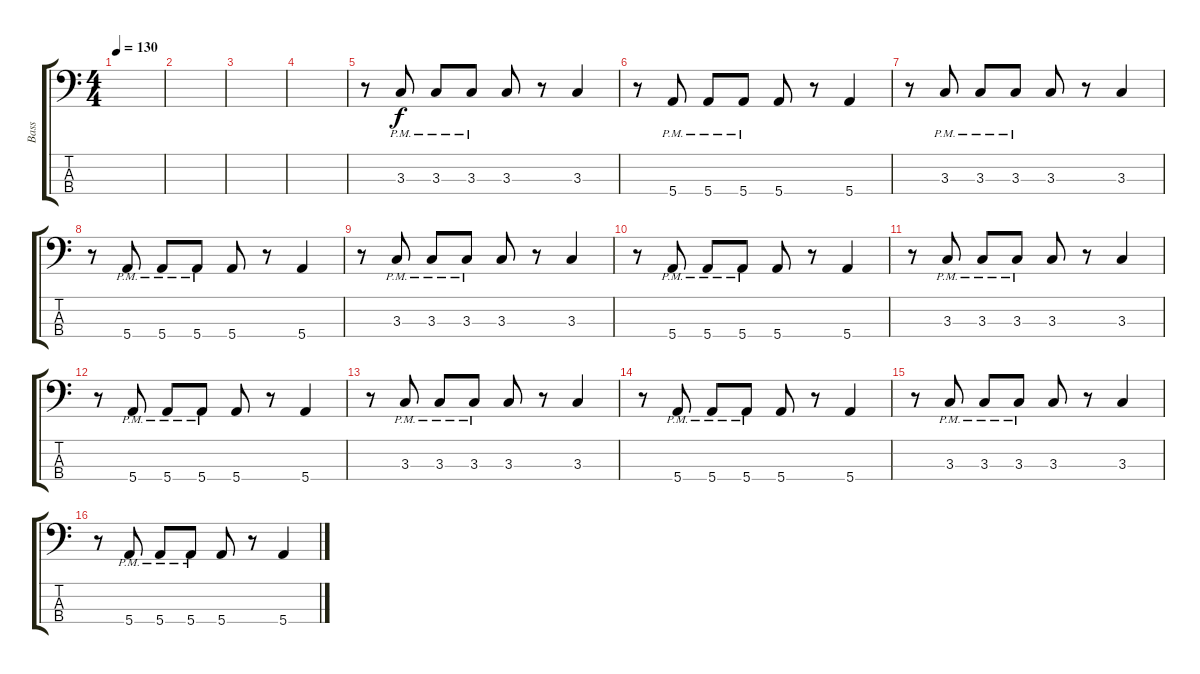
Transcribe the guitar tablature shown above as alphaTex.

\track ("Bass" "Bass") {instrument fretlessbass}
\staff {score tabs}
\tuning (G2 D2 A1 E1) {hide}
\ts (4 4)
\tempo 130
\clef f4
\ks c
|
|
|
|
r.8 3.3{pm}.8 3.3{pm}.8 3.3{pm}.8 3.3.8 r.8 3.3.4 |
r.8 5.4{pm}.8 5.4{pm}.8 5.4{pm}.8 5.4.8 r.8 5.4.4 |
r.8 3.3{pm}.8 3.3{pm}.8 3.3{pm}.8 3.3.8 r.8 3.3.4 |
r.8 5.4{pm}.8 5.4{pm}.8 5.4{pm}.8 5.4.8 r.8 5.4.4 |
r.8 3.3{pm}.8 3.3{pm}.8 3.3{pm}.8 3.3.8 r.8 3.3.4 |
r.8 5.4{pm}.8 5.4{pm}.8 5.4{pm}.8 5.4.8 r.8 5.4.4 |
r.8 3.3{pm}.8 3.3{pm}.8 3.3{pm}.8 3.3.8 r.8 3.3.4 |
r.8 5.4{pm}.8 5.4{pm}.8 5.4{pm}.8 5.4.8 r.8 5.4.4 |
r.8 3.3{pm}.8 3.3{pm}.8 3.3{pm}.8 3.3.8 r.8 3.3.4 |
r.8 5.4{pm}.8 5.4{pm}.8 5.4{pm}.8 5.4.8 r.8 5.4.4 |
r.8 3.3{pm}.8 3.3{pm}.8 3.3{pm}.8 3.3.8 r.8 3.3.4 |
r.8 5.4{pm}.8 5.4{pm}.8 5.4{pm}.8 5.4.8 r.8 5.4.4
